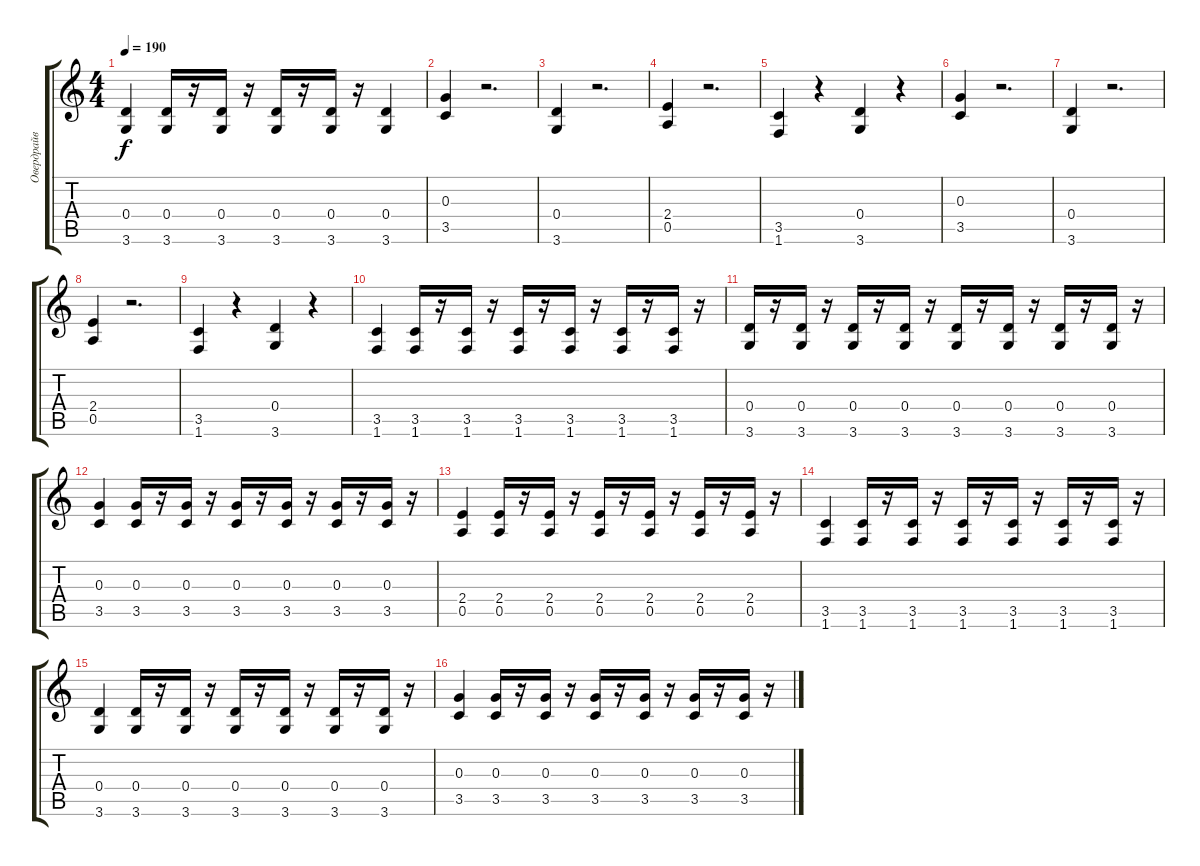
\track ("Овердрайв" "Овердрайв") {instrument overdrivenguitar}
\staff {score tabs}
\tuning (E4 B3 G3 D3 A2 E2) {hide}
\ts (4 4)
\tempo 190
\clef g2
\ks c
(0.4 3.6).4{dy f} (0.4 3.6).16 r.16 (0.4 3.6).16 r.16 (0.4 3.6).16 r.16 (0.4 3.6).16 r.16 (0.4 3.6).4 |
(0.3 3.5).4 r.2{d} |
(0.4 3.6).4 r.2{d} |
(2.4 0.5).4 r.2{d} |
(3.5 1.6).4 r.4 (0.4 3.6).4 r.4 |
(0.3 3.5).4 r.2{d} |
(0.4 3.6).4 r.2{d} |
(2.4 0.5).4 r.2{d} |
(3.5 1.6).4 r.4 (0.4 3.6).4 r.4 |
(3.5 1.6).4 (3.5 1.6).16 r.16 (3.5 1.6).16 r.16 (3.5 1.6).16 r.16 (3.5 1.6).16 r.16 (3.5 1.6).16 r.16 (3.5 1.6).16 r.16 |
(0.4 3.6).16 r.16 (0.4 3.6).16 r.16 (0.4 3.6).16 r.16 (0.4 3.6).16 r.16 (0.4 3.6).16 r.16 (0.4 3.6).16 r.16 (0.4 3.6).16 r.16 (0.4 3.6).16 r.16 |
(0.3 3.5).4 (0.3 3.5).16 r.16 (0.3 3.5).16 r.16 (0.3 3.5).16 r.16 (0.3 3.5).16 r.16 (0.3 3.5).16 r.16 (0.3 3.5).16 r.16 |
(2.4 0.5).4 (2.4 0.5).16 r.16 (2.4 0.5).16 r.16 (2.4 0.5).16 r.16 (2.4 0.5).16 r.16 (2.4 0.5).16 r.16 (2.4 0.5).16 r.16 |
(3.5 1.6).4 (3.5 1.6).16 r.16 (3.5 1.6).16 r.16 (3.5 1.6).16 r.16 (3.5 1.6).16 r.16 (3.5 1.6).16 r.16 (3.5 1.6).16 r.16 |
(0.4 3.6).4 (0.4 3.6).16 r.16 (0.4 3.6).16 r.16 (0.4 3.6).16 r.16 (0.4 3.6).16 r.16 (0.4 3.6).16 r.16 (0.4 3.6).16 r.16 |
(0.3 3.5).4 (0.3 3.5).16 r.16 (0.3 3.5).16 r.16 (0.3 3.5).16 r.16 (0.3 3.5).16 r.16 (0.3 3.5).16 r.16 (0.3 3.5).16 r.16
